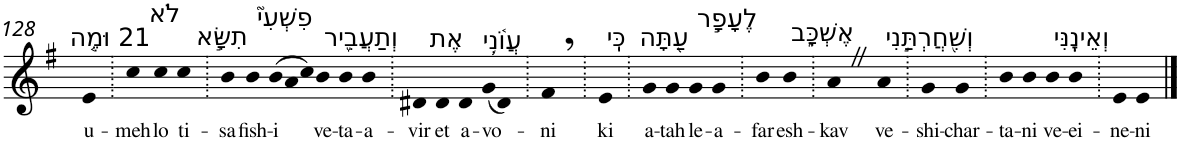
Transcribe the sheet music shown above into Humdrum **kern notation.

**kern	**text
*part1	*part1
*staff1	*staff1
*I"Piano	*
*I'Pno	*
!!LO:PB:g=z
*clefG2	*
*k[f#]	*
*G:	*
=128	=128
!LO:TX:a:t=21 וּמֶ֤ה	!
!	!LO:LY:b
4e	u-
=129.	=129.
!	!LO:LY:b
4cc	-meh
!LO:TX:a:t=לֹא	!
!	!LO:LY:b
4cc	lo
!LO:TX:a:t=תִשָּׂ֣א	!
!	!LO:LY:b
4cc	ti-
=130.	=130.
!	!LO:LY:b
4b	-sa
!LO:TX:a:t=פִשְׁעִי֮	!
!	!LO:LY:b
4b	fish-
!	!LO:LY:b
(12b	-i
12a	.
12cc)	.
!LO:TX:a:t=וְתַעֲבִ֪יר	!
!	!LO:LY:b
4b	ve-
!	!LO:LY:b
4b	-ta-
!	!LO:LY:b
4b	-a-
=131.	=131.
!	!LO:LY:b
4d#X	-vir
!LO:TX:a:t=אֶת	!
!	!LO:LY:b
4d#	et
!LO:TX:a:t=עֲוֺ֫נִ֥י	!
!	!LO:LY:b
4d#	a-
!	!LO:LY:b
(8g	-vo-
8d#)	.
=132.	=132.
!	!LO:LY:b
4f#,	-ni
=133.	=133.
!LO:TX:a:t=כִּֽי	!
!	!LO:LY:b
4e	ki
=134.	=134.
!LO:TX:a:t=עַ֭תָּה	!
!	!LO:LY:b
4g	a-
!	!LO:LY:b
4g	-tah
!LO:TX:a:t=לֶעָפָ֣ר	!
!	!LO:LY:b
4g	le-
!	!LO:LY:b
4g	-a-
=135.	=135.
!	!LO:LY:b
4b	-far
!LO:TX:a:t=אֶשְׁכָּ֑ב	!
!	!LO:LY:b
4b	esh-
=136.	=136.
!	!LO:LY:b
4aZ	-kav
!LO:TX:a:t=וְשִׁ֖חֲרְתַּ֣נִי	!
!	!LO:LY:b
4a	ve-
=137.	=137.
!	!LO:LY:b
4g	-shi-
!	!LO:LY:b
4g	-char-
=138.	=138.
!	!LO:LY:b
4b	-ta-
!	!LO:LY:b
4b	-ni
!LO:TX:a:t=וְאֵינֶֽנִּי	!
!	!LO:LY:b
4b	ve-
!	!LO:LY:b
4b	-ei-
=139.	=139.
!	!LO:LY:b
4e	-ne-
!	!LO:LY:b
4e	-ni
==	==
*-	*-
